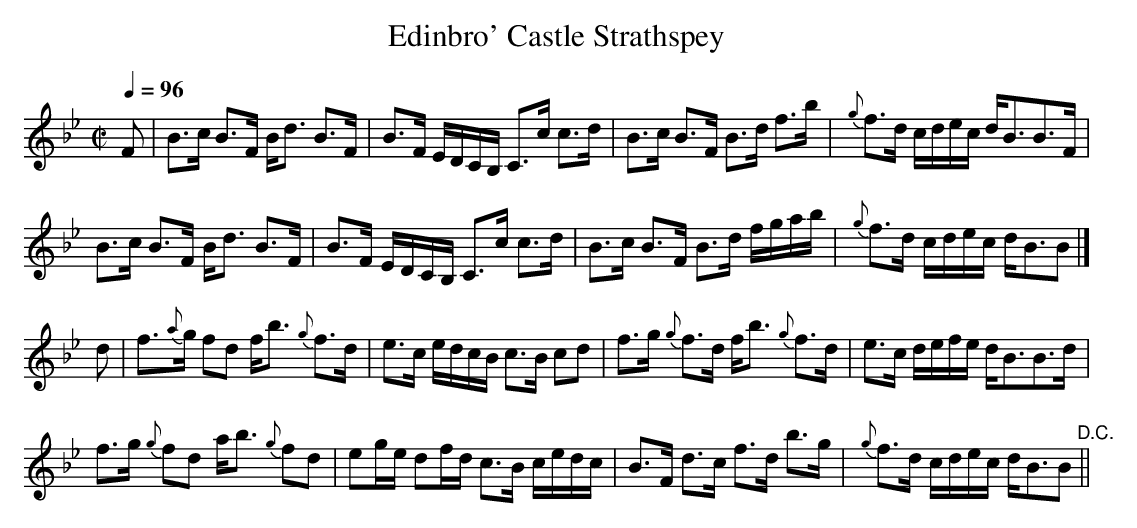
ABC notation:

X:1
T:Edinbro' Castle Strathspey
M:C|
L:1/8
Q:1/4=96
K:Bb
F|B>c    B>F B<d    B>F     |   B>F   E/D/C/B,/ C>c c>d      |\
  B>c    B>F B>d    f>b     |{g}f>d   c/d/e/c/  d<BB>F       |
  B>c    B>F B<d    B>F     |   B>F   E/D/C/B,/ C>c c>d      |\
  B>c    B>F B>d    f/g/a/b/|{g}f>d   c/d/e/c/  d<BB        |]
d|f>{a}g fd  f<b {g}f>d     |   e>c   e/d/c/B/  c>B cd       |\
  f>g {g}f>d f<b {g}f>d     |   e>c   d/e/f/e/  d<BB>d       |
  f>g {g}fd  a<b {g}fd      |   eg/e/ df/d/     c>B c/e/d/c/ |\
  B>F    d>c f>d    b>g     |{g}f>d   c/d/e/c/  d<BB "^D.C."||
